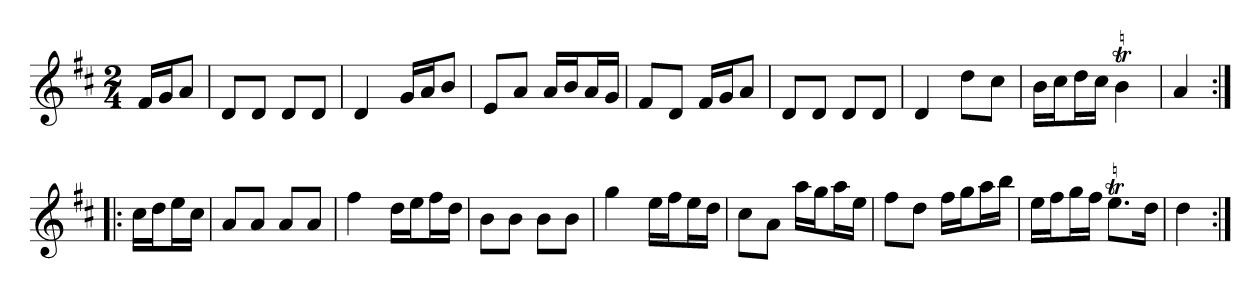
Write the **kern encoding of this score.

**kern
*part1
*staff1
*clefG2
*k[f#c#]
*D:
*M2/4
*MM120
=
16f#/LL
16g/J
8a/J
=1
8d/L
8d/J
8d/L
8d/J
=2
4d
16g/LL
16a/J
8b/J
=3
8e/L
8a/J
16a/LL
16b/J
16a/L
16g/JJ
=4
8f#/L
8d/J
16f#/LL
16g/J
8a/J
=5
8d/L
8d/J
8d/L
8d/J
=6
4d
8dd\L
8cc#\J
=7
16b\LL
16cc#\J
16dd\L
16cc#\JJ
4bt
=8
4a
=:|!|:
16cc#\LL
16dd\J
16ee\L
16cc#\JJ
=9
8a/L
8a/J
8a/L
8a/J
=10
4ff#
16dd\LL
16ee\J
16ff#\L
16dd\JJ
=11
8b\L
8b\J
8b\L
8b\J
=12
4gg
16ee\LL
16ff#\J
16ee\L
16dd\JJ
=13
8cc#\L
8a\J
16aa\LL
16gg\J
16aa\L
16ee\JJ
=14
8ff#\L
8dd\J
16ff#\LL
16gg\J
16aa\L
16bb\JJ
=15
16ee\LL
16ff#\J
16gg\L
16ff#\JJ
8.eet\L
16dd\Jk
=16
4dd
=:|!
*-
